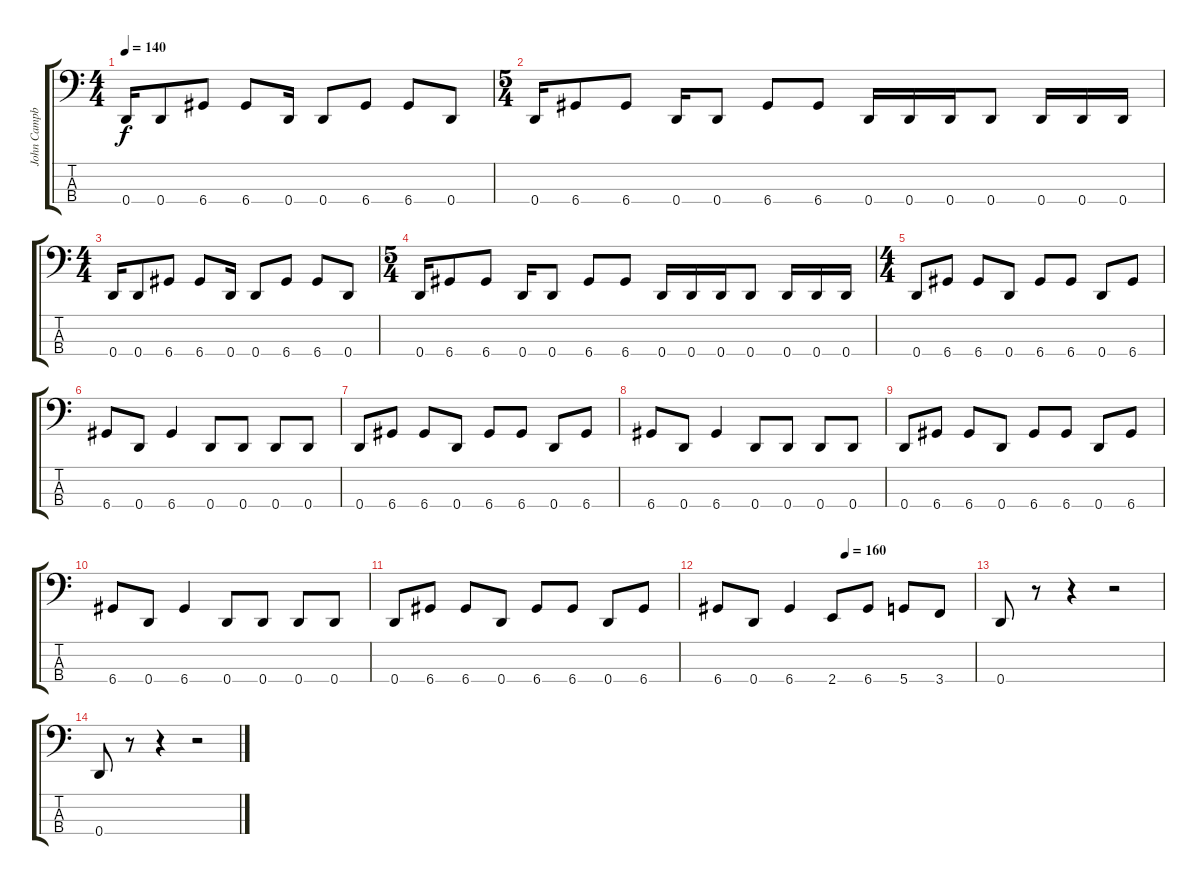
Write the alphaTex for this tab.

\track ("John Campbell" "John Campb") {instrument electricbasspick}
\staff {score tabs}
\tuning (G2 D2 A1 D1) {hide}
\ts (4 4)
\tempo 140
\clef f4
\ks c
0.4.16{dy f} 0.4.8 6.4.8 6.4.8 0.4.16 0.4.8 6.4.8 6.4.8 0.4.8 |
\ts (5 4)
0.4.16 6.4.8 6.4.8 0.4.16 0.4.8 6.4.8 6.4.8 0.4.16 0.4.16 0.4.16 0.4.8 0.4.16 0.4.16 0.4.16 |
\ts (4 4)
0.4.16 0.4.8 6.4.8 6.4.8 0.4.16 0.4.8 6.4.8 6.4.8 0.4.8 |
\ts (5 4)
0.4.16 6.4.8 6.4.8 0.4.16 0.4.8 6.4.8 6.4.8 0.4.16 0.4.16 0.4.16 0.4.8 0.4.16 0.4.16 0.4.16 |
\ts (4 4)
0.4.8 6.4.8 6.4.8 0.4.8 6.4.8 6.4.8 0.4.8 6.4.8 |
6.4.8 0.4.8 6.4.4 0.4.8 0.4.8 0.4.8 0.4.8 |
0.4.8 6.4.8 6.4.8 0.4.8 6.4.8 6.4.8 0.4.8 6.4.8 |
6.4.8 0.4.8 6.4.4 0.4.8 0.4.8 0.4.8 0.4.8 |
0.4.8 6.4.8 6.4.8 0.4.8 6.4.8 6.4.8 0.4.8 6.4.8 |
6.4.8 0.4.8 6.4.4 0.4.8 0.4.8 0.4.8 0.4.8 |
0.4.8 6.4.8 6.4.8 0.4.8 6.4.8 6.4.8 0.4.8 6.4.8 |
\tempo (160 0.5)
6.4.8 0.4.8 6.4.4 2.4.8 6.4.8 5.4.8 3.4.8 |
0.4.8 r.8 r.4 r.2 |
0.4.8 r.8 r.4 r.2
